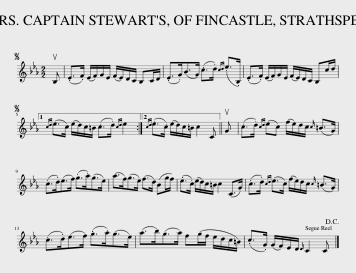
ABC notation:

X:1
L:1/8
M:2/2
I:linebreak $
K:Eb
V:1 treble
V:1
S uB, | (.E>.F) (E/F/)G/E/ (F/E/)D/C/ B,C/D/ | (.E>.G)(B>G) (.c>.d){cd} (.e>.B,) | (.E>.F) (E/F/)G/E/ (F/E/)D/C/ B,c/d/ |1$S{cd} (e>c) (e/d/)c/=B/ (.c>.d){cd} e2 :|2 %5
{cd} (.e>.c) (e/d/)c/=B/ c2 C || uG | (.c>.d){cd} (ec) (f/e/)d/c/{c} (=B>G) |$ (.c>.d)(e>f) (.g>.a)(g>e) | (a>f)(g>e) (f>d) (Bg/f/) | %10
 (.e>.c) (e/d/)c/=B/ c2 (C>G) | (.c>.d){cd} (e>c) (f/e/)d/c/{c} (=B>G) |$ (.c>.d)(e>f) (.g>.a)(g>e) | (a>b)(g>a) f(g/f/ e/d/c/=B/) | (.c>.G) (G/F/)E/D/{D} C2 C!D.C.! |] %15
